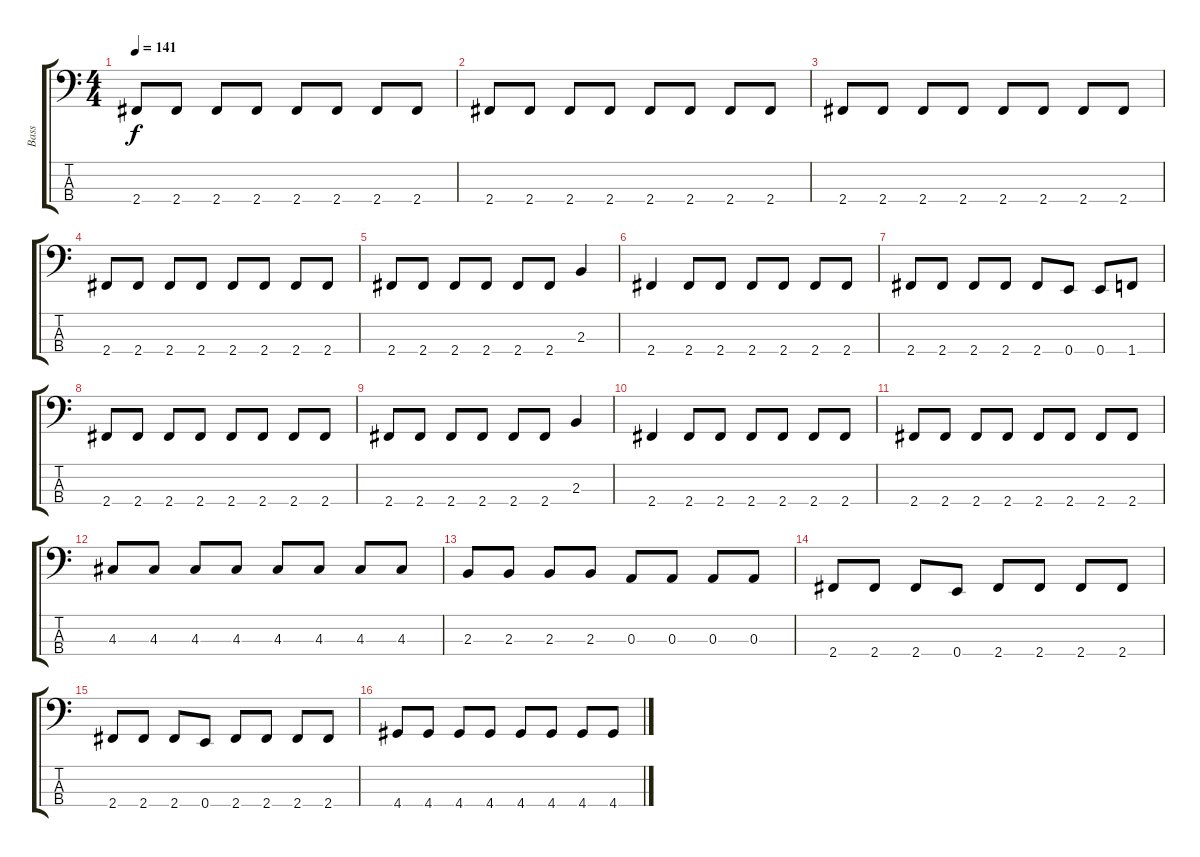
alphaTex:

\track ("Bass" "Bass") {instrument electricbassfinger}
\staff {score tabs}
\tuning (G2 D2 A1 E1) {hide}
\ts (4 4)
\tempo 141
\clef f4
\ks c
2.4.8{dy f} 2.4.8 2.4.8 2.4.8 2.4.8 2.4.8 2.4.8 2.4.8 |
2.4.8 2.4.8 2.4.8 2.4.8 2.4.8 2.4.8 2.4.8 2.4.8 |
2.4.8 2.4.8 2.4.8 2.4.8 2.4.8 2.4.8 2.4.8 2.4.8 |
2.4.8 2.4.8 2.4.8 2.4.8 2.4.8 2.4.8 2.4.8 2.4.8 |
2.4.8 2.4.8 2.4.8 2.4.8 2.4.8 2.4.8 2.3.4 |
2.4.4 2.4.8 2.4.8 2.4.8 2.4.8 2.4.8 2.4.8 |
2.4.8 2.4.8 2.4.8 2.4.8 2.4.8 0.4.8 0.4.8 1.4.8 |
2.4.8 2.4.8 2.4.8 2.4.8 2.4.8 2.4.8 2.4.8 2.4.8 |
2.4.8 2.4.8 2.4.8 2.4.8 2.4.8 2.4.8 2.3.4 |
2.4.4 2.4.8 2.4.8 2.4.8 2.4.8 2.4.8 2.4.8 |
2.4.8 2.4.8 2.4.8 2.4.8 2.4.8 2.4.8 2.4.8 2.4.8 |
4.3.8 4.3.8 4.3.8 4.3.8 4.3.8 4.3.8 4.3.8 4.3.8 |
2.3.8 2.3.8 2.3.8 2.3.8 0.3.8 0.3.8 0.3.8 0.3.8 |
2.4.8 2.4.8 2.4.8 0.4.8 2.4.8 2.4.8 2.4.8 2.4.8 |
2.4.8 2.4.8 2.4.8 0.4.8 2.4.8 2.4.8 2.4.8 2.4.8 |
4.4.8 4.4.8 4.4.8 4.4.8 4.4.8 4.4.8 4.4.8 4.4.8
